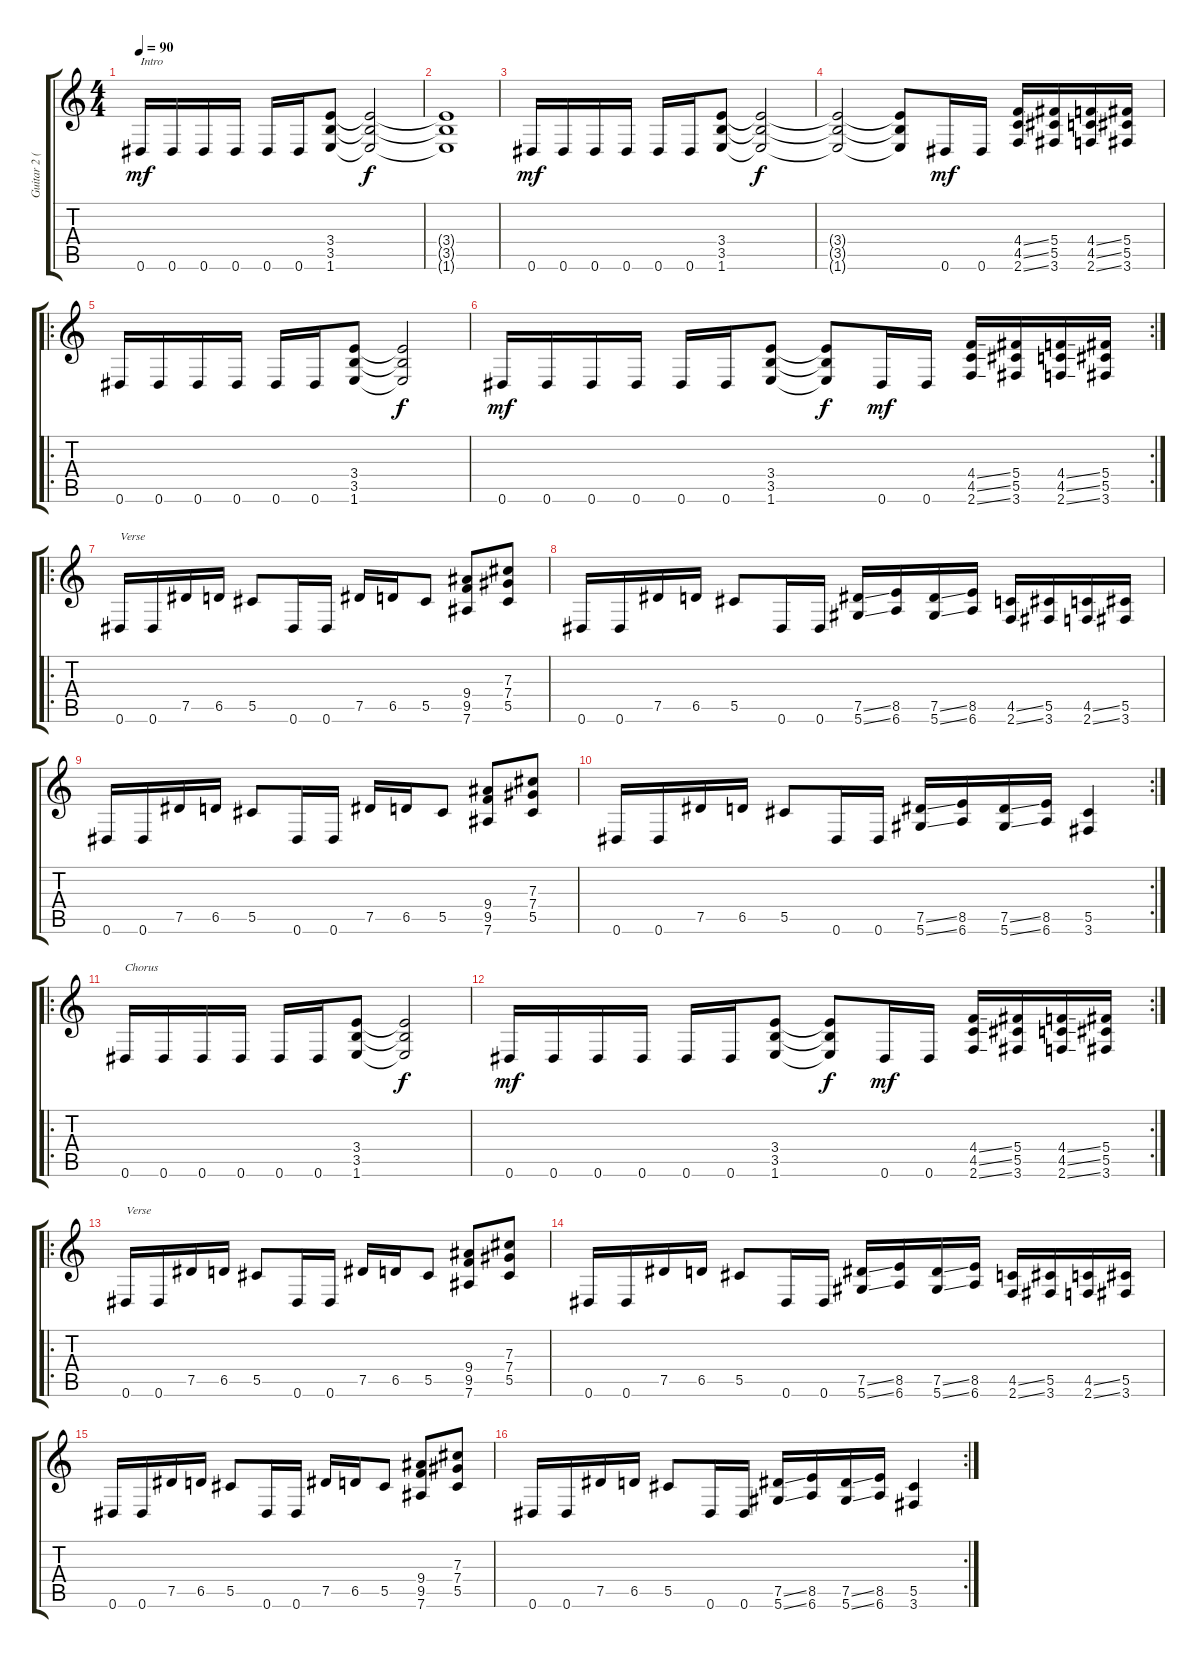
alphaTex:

\track ("Guitar 2 (Marty Friedman)" "Guitar 2 (") {instrument distortionguitar}
\staff {score tabs}
\tuning (Eb4 Bb3 Gb3 Db3 Ab2 Eb2) {hide}
\ts (4 4)
\tempo 90
\clef g2
\ks c
0.6.16{txt "Intro" dy mf instrument distortionguitar} 0.6.16 0.6.16 0.6.16 0.6.16 0.6.16 (3.4 3.5 1.6).8 (3.4{t} 3.5{t} 1.6{t}).2{dy f} |
(3.4{t} 3.5{t} 1.6{t}).1 |
0.6.16{dy mf} 0.6.16 0.6.16 0.6.16 0.6.16 0.6.16 (3.4 3.5 1.6).8 (3.4{t} 3.5{t} 1.6{t}).2{dy f} |
(3.4{t} 3.5{t} 1.6{t}).2 (3.4{t} 3.5{t} 1.6{t}).8 0.6.16{dy mf} 0.6.16 (4.4{ss} 4.5{ss} 2.6{ss}).16 (5.4 5.5 3.6).16 (4.4{ss} 4.5{ss} 2.6{ss}).16 (5.4 5.5 3.6).16 |
\ro
0.6.16 0.6.16 0.6.16 0.6.16 0.6.16 0.6.16 (3.4 3.5 1.6).8 (3.4{t} 3.5{t} 1.6{t}).2{dy f} |
\rc 2
0.6.16{dy mf} 0.6.16 0.6.16 0.6.16 0.6.16 0.6.16 (3.4 3.5 1.6).8 (3.4{t} 3.5{t} 1.6{t}).8{dy f} 0.6.16{dy mf} 0.6.16 (4.4{ss} 4.5{ss} 2.6{ss}).16 (5.4 5.5 3.6).16 (4.4{ss} 4.5{ss} 2.6{ss}).16 (5.4 5.5 3.6).16 |
\ro
0.6.16{txt "Verse"} 0.6.16 7.5.16 6.5.16 5.5.8 0.6.16 0.6.16 7.5.16 6.5.16 5.5.8 (9.4 9.5 7.6).8 (7.3 7.4 5.5).8 |
0.6.16 0.6.16 7.5.16 6.5.16 5.5.8 0.6.16 0.6.16 (7.5{ss} 5.6{ss}).16 (8.5 6.6).16 (7.5{ss} 5.6{ss}).16 (8.5 6.6).16 (4.5{ss} 2.6{ss}).16 (5.5 3.6).16 (4.5{ss} 2.6{ss}).16 (5.5 3.6).16 |
0.6.16 0.6.16 7.5.16 6.5.16 5.5.8 0.6.16 0.6.16 7.5.16 6.5.16 5.5.8 (9.4 9.5 7.6).8 (7.3 7.4 5.5).8 |
\rc 2
0.6.16 0.6.16 7.5.16 6.5.16 5.5.8 0.6.16 0.6.16 (7.5{ss} 5.6{ss}).16 (8.5 6.6).16 (7.5{ss} 5.6{ss}).16 (8.5 6.6).16 (5.5 3.6).4 |
\ro
0.6.16{txt "Chorus"} 0.6.16 0.6.16 0.6.16 0.6.16 0.6.16 (3.4 3.5 1.6).8 (3.4{t} 3.5{t} 1.6{t}).2{dy f} |
\rc 2
0.6.16{dy mf} 0.6.16 0.6.16 0.6.16 0.6.16 0.6.16 (3.4 3.5 1.6).8 (3.4{t} 3.5{t} 1.6{t}).8{dy f} 0.6.16{dy mf} 0.6.16 (4.4{ss} 4.5{ss} 2.6{ss}).16 (5.4 5.5 3.6).16 (4.4{ss} 4.5{ss} 2.6{ss}).16 (5.4 5.5 3.6).16 |
\ro
0.6.16{txt "Verse"} 0.6.16 7.5.16 6.5.16 5.5.8 0.6.16 0.6.16 7.5.16 6.5.16 5.5.8 (9.4 9.5 7.6).8 (7.3 7.4 5.5).8 |
0.6.16 0.6.16 7.5.16 6.5.16 5.5.8 0.6.16 0.6.16 (7.5{ss} 5.6{ss}).16 (8.5 6.6).16 (7.5{ss} 5.6{ss}).16 (8.5 6.6).16 (4.5{ss} 2.6{ss}).16 (5.5 3.6).16 (4.5{ss} 2.6{ss}).16 (5.5 3.6).16 |
0.6.16 0.6.16 7.5.16 6.5.16 5.5.8 0.6.16 0.6.16 7.5.16 6.5.16 5.5.8 (9.4 9.5 7.6).8 (7.3 7.4 5.5).8 |
\rc 2
0.6.16 0.6.16 7.5.16 6.5.16 5.5.8 0.6.16 0.6.16 (7.5{ss} 5.6{ss}).16 (8.5 6.6).16 (7.5{ss} 5.6{ss}).16 (8.5 6.6).16 (5.5 3.6).4
